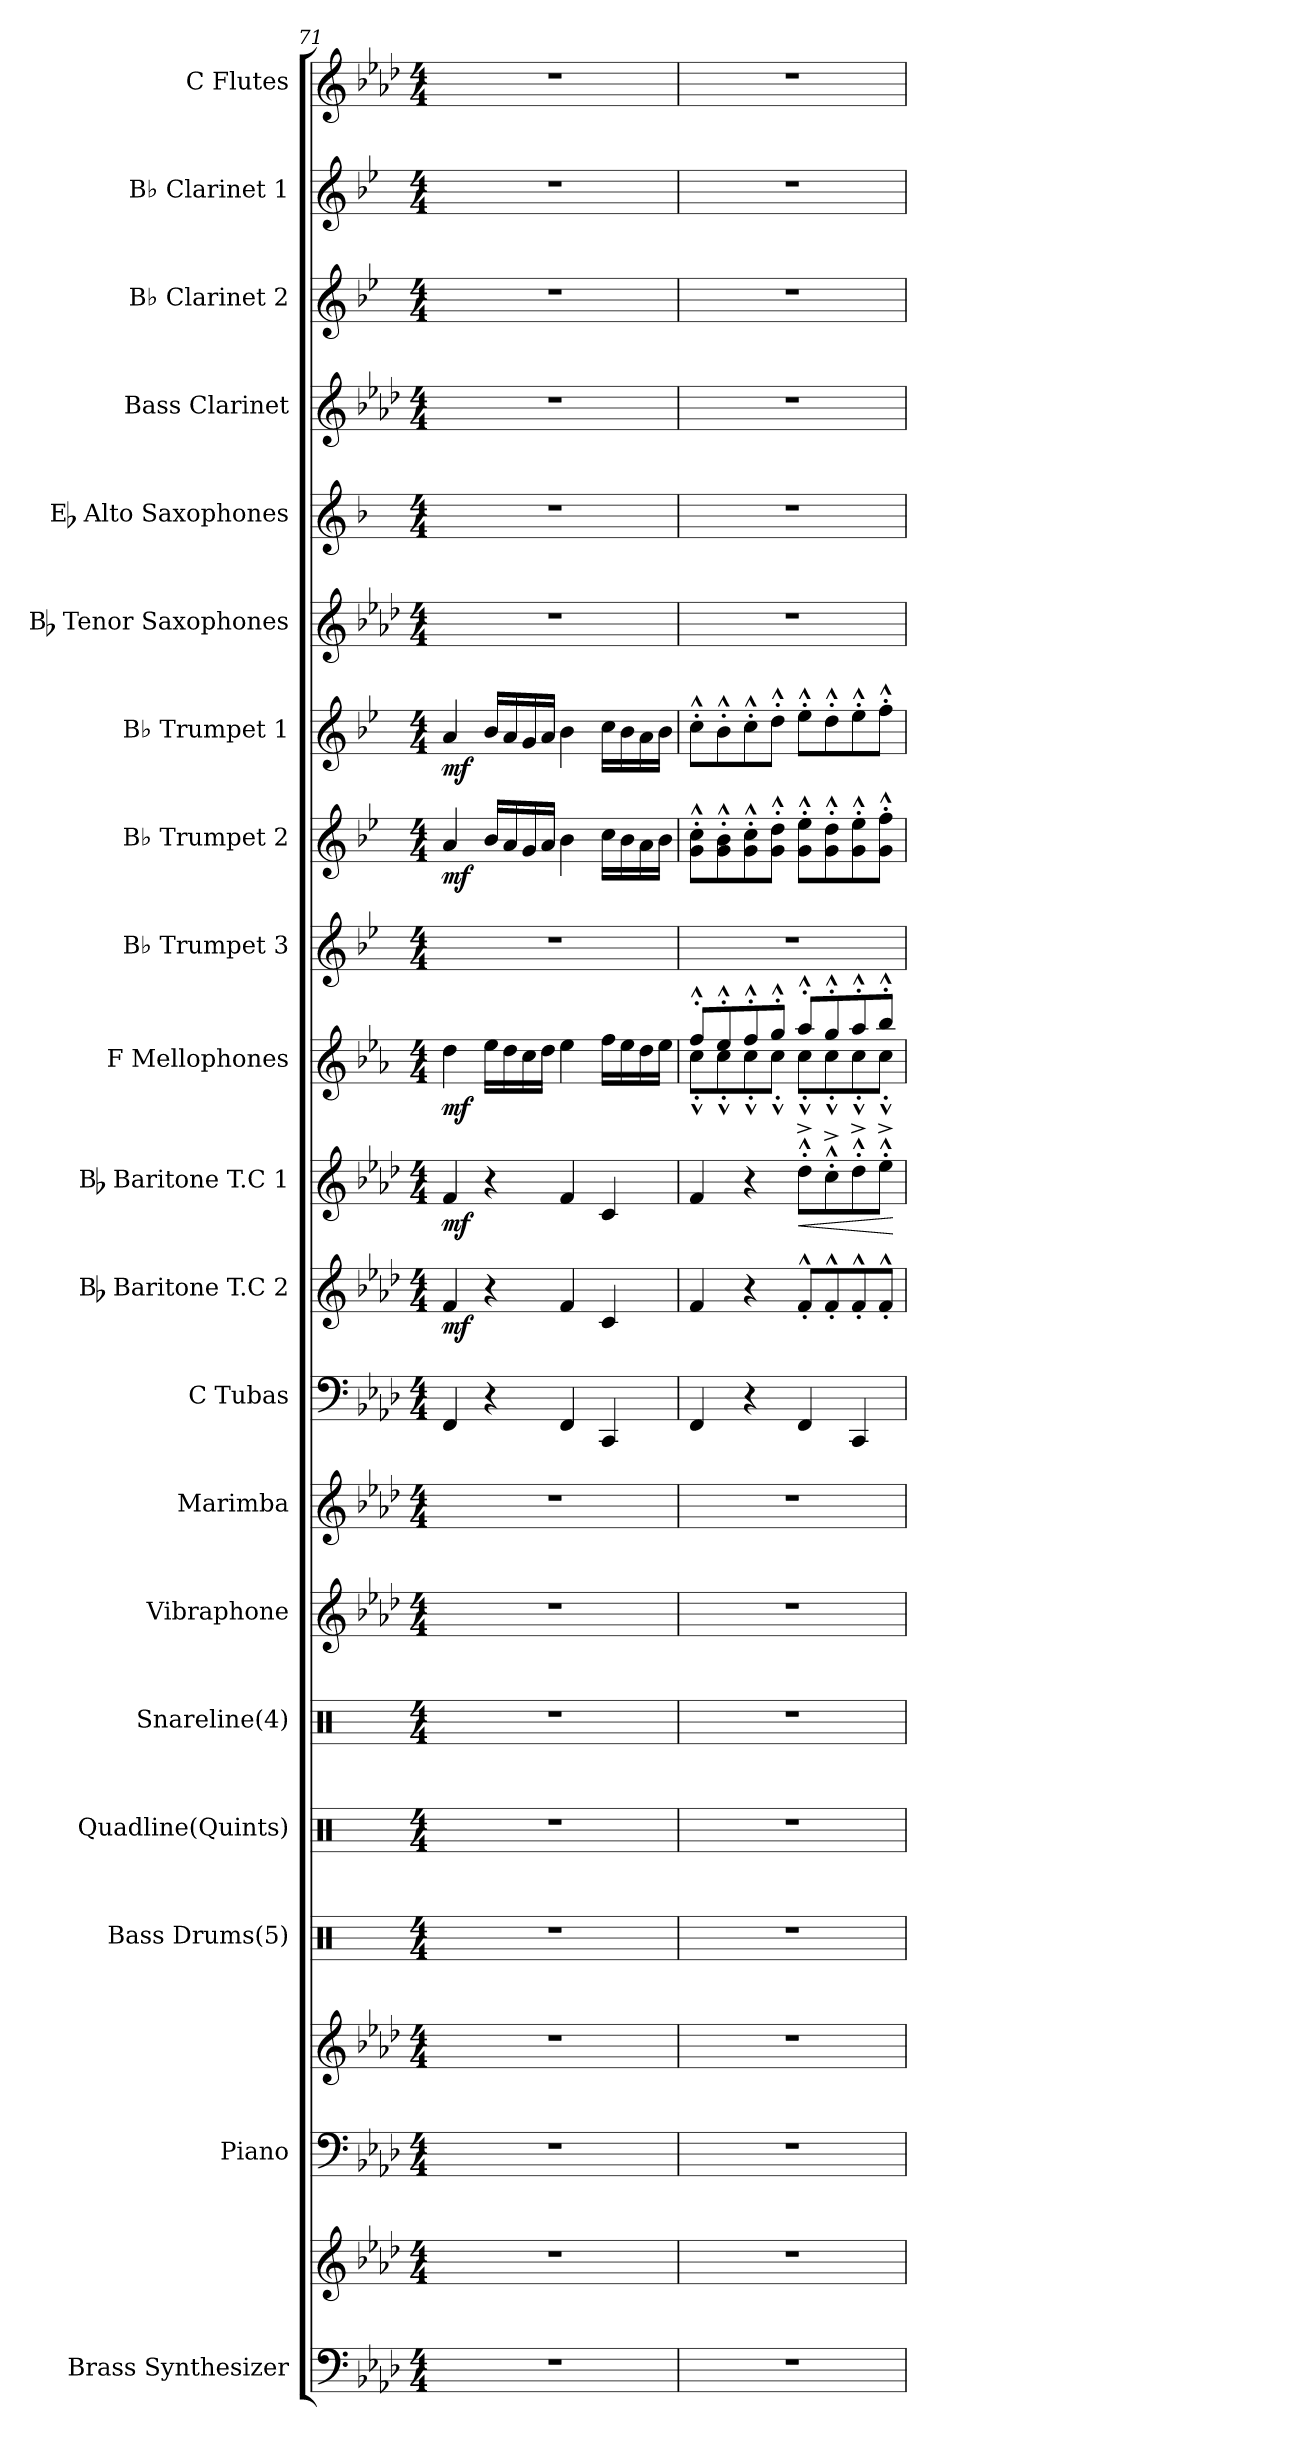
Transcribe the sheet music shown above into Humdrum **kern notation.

**kern	**kern	**kern	**kern	**kern	**kern	**kern	**kern	**kern	**kern	**kern	**dynam	**kern	**dynam	**kern	**dynam	**kern	**kern	**dynam	**kern	**dynam	**kern	**kern	**kern	**kern	**kern	**kern
*part20	*part20	*part19	*part19	*part18	*part17	*part16	*part15	*part14	*part13	*part12	*part12	*part11	*part11	*part10	*part10	*part9	*part8	*part8	*part7	*part7	*part6	*part5	*part4	*part3	*part2	*part1
*staff22	*staff21	*staff20	*staff19	*staff18	*staff17	*staff16	*staff15	*staff14	*staff13	*staff12	*staff12	*staff11	*staff11	*staff10	*staff10	*staff9	*staff8	*staff8	*staff7	*staff7	*staff6	*staff5	*staff4	*staff3	*staff2	*staff1
*I"Brass Synthesizer	*	*I"Piano	*	*I"Bass Drums(5)	*I"Quadline(Quints)	*I"Snareline(4)	*I"Vibraphone	*I"Marimba	*I"C Tubas	*I"Bb Baritone T.C 2	*	*I"Bb Baritone T.C 1	*	*I"F Mellophones	*	*I"B♭ Trumpet 3	*I"B♭ Trumpet 2	*	*I"B♭ Trumpet 1	*	*I"Bb Tenor Saxophones	*I"Eb Alto Saxophones	*I"Bass Clarinet	*I"B♭ Clarinet 2	*I"B♭ Clarinet 1	*I"C Flutes
*I'Synth.	*	*I'Pno.	*	*I'BD	*	*	*	*I'Marimba	*I'Tubas	*I'Baritone T.C 2	*	*I'Baritone T.C 1	*	*I'Mello	*	*I'B♭ Tpt. 3	*I'B♭ Tpt. 2	*	*I'B♭ Tpt. 1	*	*I'Tenor Saxes	*I'Alto Saxes	*I'B. Cl.	*I'B♭ Cl. 2	*I'B♭ Cl. 1	*I'Flutes
!!LO:PB:g=z
*clefF4	*clefG2	*clefF4	*clefG2	*clefX	*clefX	*clefX	*clefG2	*clefG2	*clefF4	*clefG2	*	*clefG2	*	*clefG2	*	*clefG2	*clefG2	*	*clefG2	*	*clefG2	*clefG2	*clefG2	*clefG2	*clefG2	*clefG2
*	*	*	*	*	*	*	*	*	*	*ITrd8c14	*	*ITrd8c14	*	*ITrd4c7	*	*ITrd1c2	*ITrd1c2	*	*ITrd1c2	*	*ITrd8c14	*ITrd5c9	*ITrd8c14	*ITrd1c2	*ITrd1c2	*
*k[b-e-a-d-]	*k[b-e-a-d-]	*k[b-e-a-d-]	*k[b-e-a-d-]	*k[]	*k[]	*k[]	*k[b-e-a-d-]	*k[b-e-a-d-]	*k[b-e-a-d-]	*k[b-e-a-d-]	*	*k[b-e-a-d-]	*	*k[b-e-a-d-]	*	*k[b-e-a-d-]	*k[b-e-a-d-]	*	*k[b-e-a-d-]	*	*k[b-e-a-d-]	*k[b-e-a-d-]	*k[b-e-a-d-]	*k[b-e-a-d-]	*k[b-e-a-d-]	*k[b-e-a-d-]
*M4/4	*M4/4	*M4/4	*M4/4	*M4/4	*M4/4	*M4/4	*M4/4	*M4/4	*M4/4	*M4/4	*	*M4/4	*	*M4/4	*	*M4/4	*M4/4	*	*M4/4	*	*M4/4	*M4/4	*M4/4	*M4/4	*M4/4	*M4/4
=71	=71	=71	=71	=71	=71	=71	=71	=71	=71	=71	=71	=71	=71	=71	=71	=71	=71	=71	=71	=71	=71	=71	=71	=71	=71	=71
!	!	!	!	!	!	!	!	!	!	!	!LO:DY:b	!	!LO:DY:b	!	!LO:DY:b	!	!	!LO:DY:b	!	!LO:DY:b	!	!	!	!	!	!
1r	1r	1r	1r	1r	1r	1r	1r	1r	4FF/	4F/	mf	4F/	mf	4g\	mf	1r	4g/	mf	4g/	mf	1r	1r	1r	1r	1r	1r
.	.	.	.	.	.	.	.	.	4r	4r	.	4r	.	16a-\LL	.	.	16a-/LL	.	16a-/LL	.	.	.	.	.	.	.
.	.	.	.	.	.	.	.	.	.	.	.	.	.	16g\	.	.	16g/	.	16g/	.	.	.	.	.	.	.
.	.	.	.	.	.	.	.	.	.	.	.	.	.	16f\	.	.	16f/	.	16f/	.	.	.	.	.	.	.
.	.	.	.	.	.	.	.	.	.	.	.	.	.	16g\JJ	.	.	16g/JJ	.	16g/JJ	.	.	.	.	.	.	.
.	.	.	.	.	.	.	.	.	4FF/	4F/	.	4F/	.	4a-\	.	.	4a-\	.	4a-\	.	.	.	.	.	.	.
.	.	.	.	.	.	.	.	.	4CC/	4C/	.	4C/	.	16b-\LL	.	.	16b-\LL	.	16b-\LL	.	.	.	.	.	.	.
.	.	.	.	.	.	.	.	.	.	.	.	.	.	16a-\	.	.	16a-\	.	16a-\	.	.	.	.	.	.	.
.	.	.	.	.	.	.	.	.	.	.	.	.	.	16g\	.	.	16g\	.	16g\	.	.	.	.	.	.	.
.	.	.	.	.	.	.	.	.	.	.	.	.	.	16a-\JJ	.	.	16a-\JJ	.	16a-\JJ	.	.	.	.	.	.	.
!!LO:PB:g=z
=72	=72	=72	=72	=72	=72	=72	=72	=72	=72	=72	=72	=72	=72	=72	=72	=72	=72	=72	=72	=72	=72	=72	=72	=72	=72	=72
*	*	*	*	*	*	*	*	*	*	*	*	*	*	*^	*	*	*	*	*	*	*	*	*	*	*	*
1r	1r	1r	1r	1r	1r	1r	1r	1r	4FF/	4F/	.	4F/	.	8b-'^^/L	8f'^^\L	.	1r	8f\'^^ 8b-\'^^L	.	8b-'^^\L	.	1r	1r	1r	1r	1r	1r
.	.	.	.	.	.	.	.	.	.	.	.	.	.	8a-'^^/	8f'^^\	.	.	8f\'^^ 8a-\'^^	.	8a-'^^\	.	.	.	.	.	.	.
.	.	.	.	.	.	.	.	.	4r	4r	.	4r	.	8b-'^^/	8f'^^\	.	.	8f\'^^ 8b-\'^^	.	8b-'^^\	.	.	.	.	.	.	.
.	.	.	.	.	.	.	.	.	.	.	.	.	.	8cc'^^/J	8f'^^\J	.	.	8f\'^^ 8cc\'^^J	.	8cc'^^\J	.	.	.	.	.	.	.
!	!	!	!	!	!	!	!	!	!	!	!	!	!LO:HP:b	!	!	!	!	!	!	!	!	!	!	!	!	!	!
.	.	.	.	.	.	.	.	.	4FF/	8F'^^/L	.	8d-'^^^\L	<	8dd-'^^/L	8f'^^\L	.	.	8f\'^^ 8dd-\'^^L	.	8dd-'^^\L	.	.	.	.	.	.	.
.	.	.	.	.	.	.	.	.	.	8F'^^/	.	8c'^^^\	.	8cc'^^/	8f'^^\	.	.	8f\'^^ 8cc\'^^	.	8cc'^^\	.	.	.	.	.	.	.
.	.	.	.	.	.	.	.	.	4CC/	8F'^^/	.	8d-'^^^\	.	8dd-'^^/	8f'^^\	.	.	8f\'^^ 8dd-\'^^	.	8dd-'^^\	.	.	.	.	.	.	.
.	.	.	.	.	.	.	.	.	.	8F'^^/J	.	8e-'^^^\J	.	8ee-'^^/J	8f'^^\J	.	.	8f\'^^ 8ee-\'^^J	.	8ee-'^^\J	.	.	.	.	.	.	.
*	*	*	*	*	*	*	*	*	*	*	*	*	*	*v	*v	*	*	*	*	*	*	*	*	*	*	*	*
.	.	.	.	.	.	.	.	.	.	.	.	.	[	.	.	.	.	.	.	.	.	.	.	.	.	.
=	=	=	=	=	=	=	=	=	=	=	=	=	=	=	=	=	=	=	=	=	=	=	=	=	=	=
*-	*-	*-	*-	*-	*-	*-	*-	*-	*-	*-	*-	*-	*-	*-	*-	*-	*-	*-	*-	*-	*-	*-	*-	*-	*-	*-
